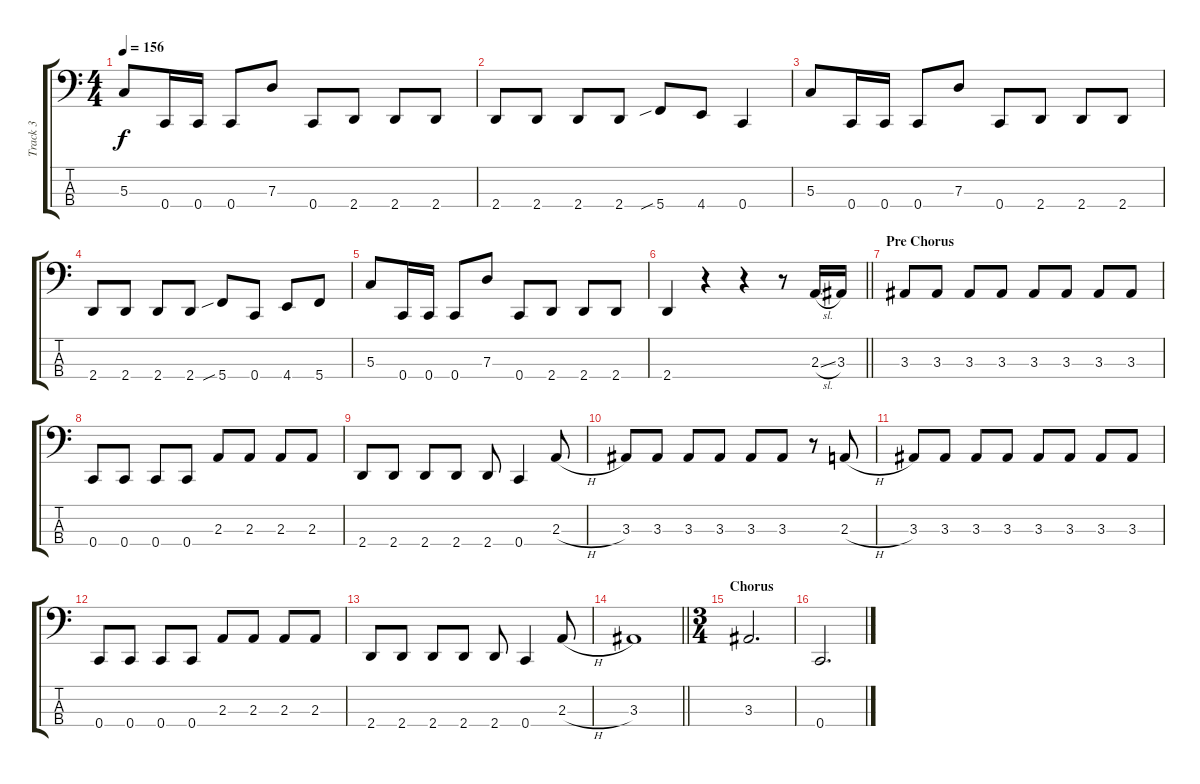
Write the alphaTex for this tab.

\track ("Track 3" "Track 3") {instrument electricbassfinger}
\staff {score tabs}
\tuning (F2 C2 G1 C1) {hide}
\ts (4 4)
\tempo 156
\clef f4
\ks c
5.3.8{dy f} 0.4.16 0.4.16 0.4.8 7.3.8 0.4.8 2.4.8 2.4.8 2.4.8 |
2.4.8 2.4.8 2.4.8 2.4.8 5.4{sib}.8 4.4.8 0.4.4 |
5.3.8 0.4.16 0.4.16 0.4.8 7.3.8 0.4.8 2.4.8 2.4.8 2.4.8 |
2.4.8 2.4.8 2.4.8 2.4.8 5.4{sib}.8 0.4.8 4.4.8 5.4.8 |
5.3.8 0.4.16 0.4.16 0.4.8 7.3.8 0.4.8 2.4.8 2.4.8 2.4.8 |
\barLineRight lightlight
2.4.4 r.4 r.4 r.8 2.3{sl}.16 3.3.16 |
\section ("" "Pre Chorus")
3.3.8 3.3.8 3.3.8 3.3.8 3.3.8 3.3.8 3.3.8 3.3.8 |
0.4.8 0.4.8 0.4.8 0.4.8 2.3.8 2.3.8 2.3.8 2.3.8 |
2.4.8 2.4.8 2.4.8 2.4.8 2.4.8 0.4.4 2.3{h}.8 |
3.3.8 3.3.8 3.3.8 3.3.8 3.3.8 3.3.8 r.8 2.3{h}.8 |
3.3.8 3.3.8 3.3.8 3.3.8 3.3.8 3.3.8 3.3.8 3.3.8 |
0.4.8 0.4.8 0.4.8 0.4.8 2.3.8 2.3.8 2.3.8 2.3.8 |
2.4.8 2.4.8 2.4.8 2.4.8 2.4.8 0.4.4 2.3{h}.8 |
\barLineRight lightlight
3.3.1 |
\ts (3 4)
\section ("" "Chorus")
3.3.2{d} |
0.4.2{d}
